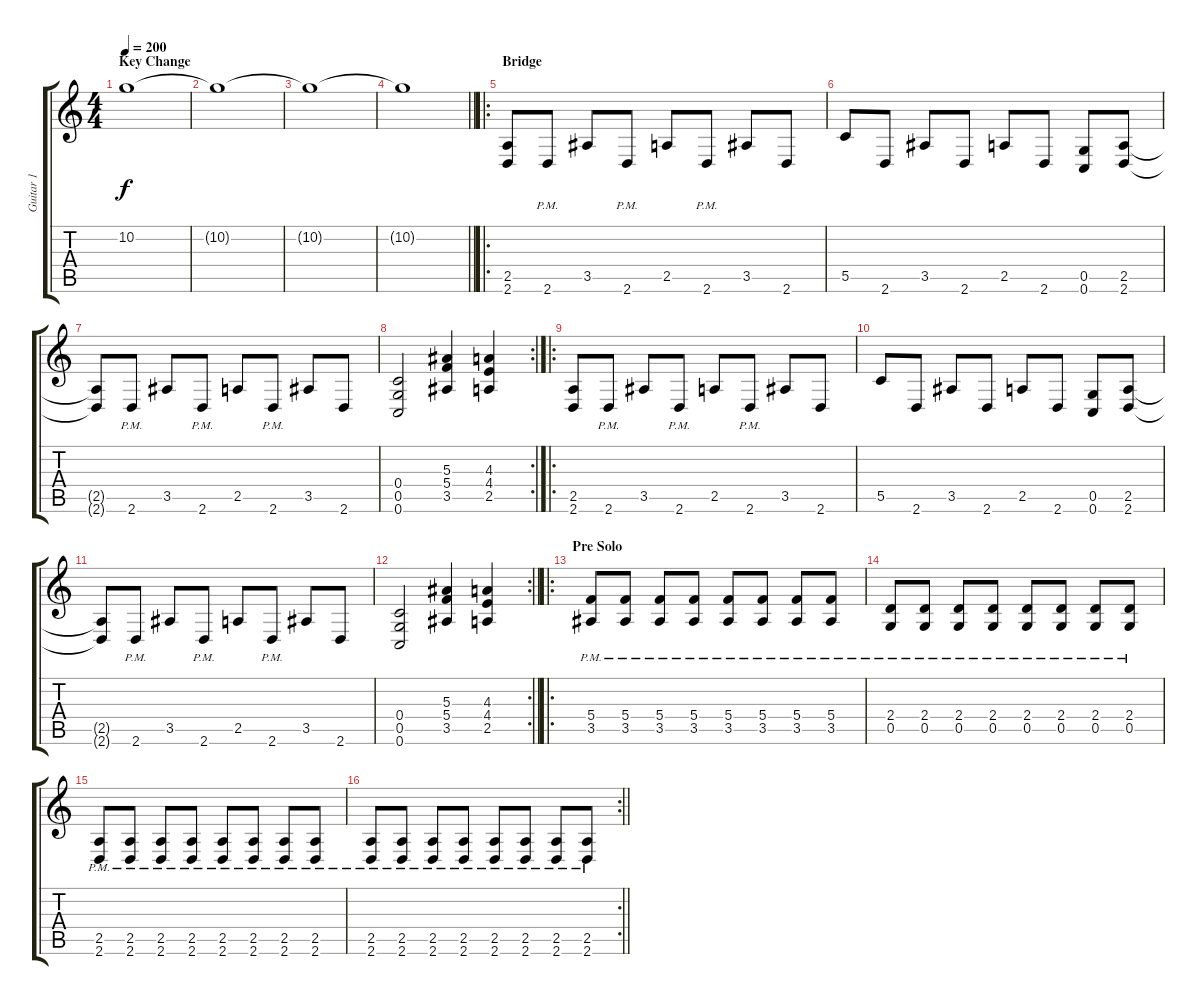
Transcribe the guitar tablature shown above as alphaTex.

\track ("Guitar 1" "Guitar 1") {instrument distortionguitar}
\staff {score tabs}
\tuning (D4 A3 F3 C3 G2 C2) {hide}
\ts (4 4)
\section ("" "Key Change")
\tempo 200
\clef g2
\ks c
10.2{t}.1{dy f} |
10.2{t}.1 |
10.2{t}.1 |
\barLineRight lightlight
10.2{t}.1 |
\ro
\section ("" "Bridge")
(2.5 2.6).8 2.6{pm}.8 3.5.8 2.6{pm}.8 2.5.8 2.6{pm}.8 3.5.8 2.6.8 |
5.5.8 2.6.8 3.5.8 2.6.8 2.5.8 2.6.8 (0.5 0.6).8 (2.5 2.6).8 |
(2.5{t} 2.6{t}).8 2.6{pm}.8 3.5.8 2.6{pm}.8 2.5.8 2.6{pm}.8 3.5.8 2.6.8 |
\rc 2
(0.4 0.5 0.6).2 (5.3 5.4 3.5).4 (4.3 4.4 2.5).4 |
\ro
(2.5 2.6).8 2.6{pm}.8 3.5.8 2.6{pm}.8 2.5.8 2.6{pm}.8 3.5.8 2.6.8 |
5.5.8 2.6.8 3.5.8 2.6.8 2.5.8 2.6.8 (0.5 0.6).8 (2.5 2.6).8 |
(2.5{t} 2.6{t}).8 2.6{pm}.8 3.5.8 2.6{pm}.8 2.5.8 2.6{pm}.8 3.5.8 2.6.8 |
\rc 2
\barLineRight lightlight
(0.4 0.5 0.6).2 (5.3 5.4 3.5).4 (4.3 4.4 2.5).4 |
\ro
\section ("" "Pre Solo")
(5.4{pm} 3.5{pm}).8 (5.4{pm} 3.5{pm}).8 (5.4{pm} 3.5{pm}).8 (5.4{pm} 3.5{pm}).8 (5.4{pm} 3.5{pm}).8 (5.4{pm} 3.5{pm}).8 (5.4{pm} 3.5{pm}).8 (5.4{pm} 3.5{pm}).8 |
(2.4{pm} 0.5{pm}).8 (2.4{pm} 0.5{pm}).8 (2.4{pm} 0.5{pm}).8 (2.4{pm} 0.5{pm}).8 (2.4{pm} 0.5{pm}).8 (2.4{pm} 0.5{pm}).8 (2.4{pm} 0.5{pm}).8 (2.4{pm} 0.5{pm}).8 |
(2.5{pm} 2.6{pm}).8 (2.5{pm} 2.6{pm}).8 (2.5{pm} 2.6{pm}).8 (2.5{pm} 2.6{pm}).8 (2.5{pm} 2.6{pm}).8 (2.5{pm} 2.6{pm}).8 (2.5{pm} 2.6{pm}).8 (2.5{pm} 2.6{pm}).8 |
\rc 2
\barLineRight lightlight
(2.5{pm} 2.6{pm}).8 (2.5{pm} 2.6{pm}).8 (2.5{pm} 2.6{pm}).8 (2.5{pm} 2.6{pm}).8 (2.5{pm} 2.6{pm}).8 (2.5{pm} 2.6{pm}).8 (2.5{pm} 2.6{pm}).8 (2.5{pm} 2.6{pm}).8
